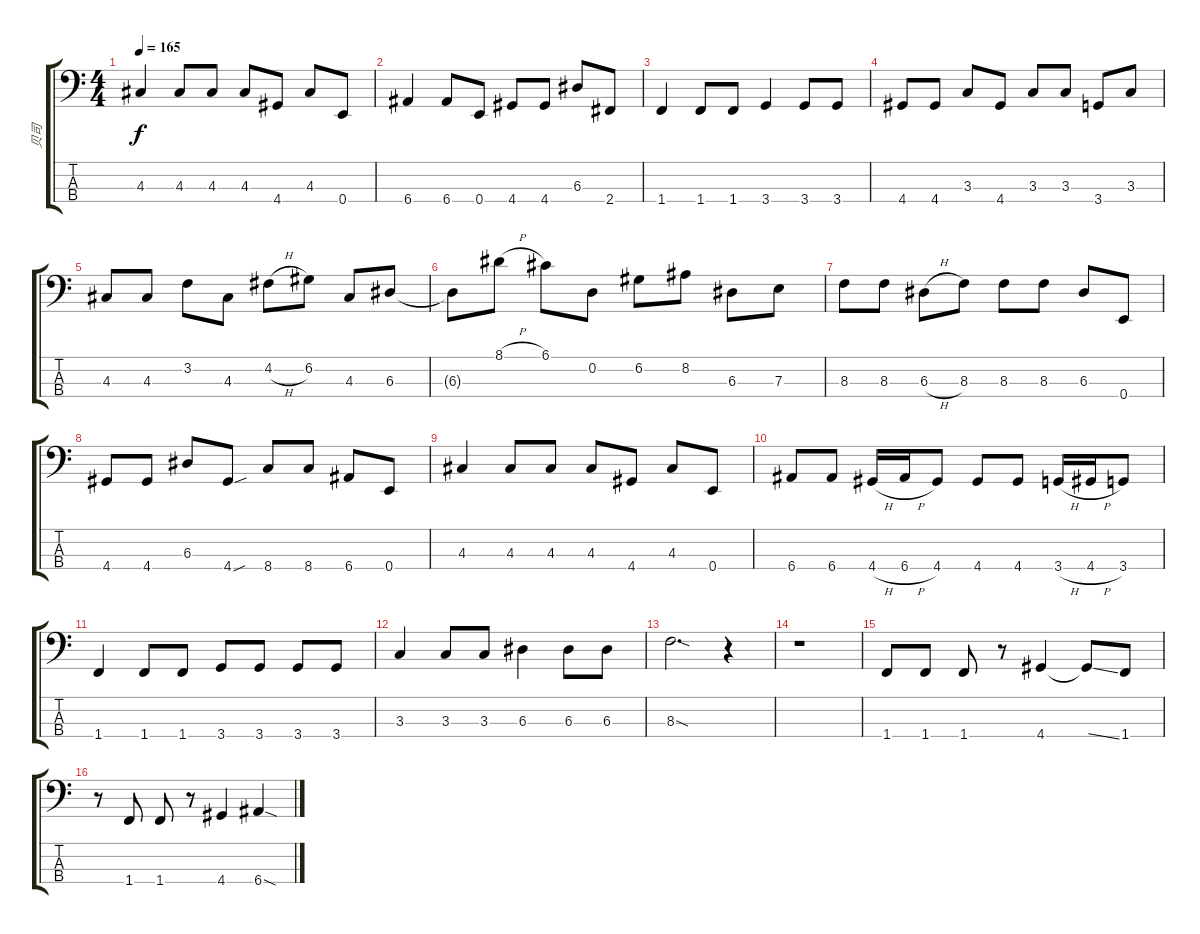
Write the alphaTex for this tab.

\track ("贝司" "贝司") {instrument electricbassfinger}
\staff {score tabs}
\tuning (G2 D2 A1 E1) {hide}
\ts (4 4)
\tempo 165
\clef f4
\ks c
4.3.4{dy f} 4.3.8 4.3.8 4.3.8 4.4.8 4.3.8 0.4.8 |
6.4.4 6.4.8 0.4.8 4.4.8 4.4.8 6.3.8 2.4.8 |
1.4.4 1.4.8 1.4.8 3.4.4 3.4.8 3.4.8 |
4.4.8 4.4.8 3.3.8 4.4.8 3.3.8 3.3.8 3.4.8 3.3.8 |
4.3.8 4.3.8 3.2.8 4.3.8 4.2{h}.8 6.2.8 4.3.8 6.3.8 |
6.3{t}.8 8.1{h}.8 6.1.8 0.2.8 6.2.8 8.2.8 6.3.8 7.3.8 |
8.3.8 8.3.8 6.3{h}.8 8.3.8 8.3.8 8.3.8 6.3.8 0.4.8 |
4.4.8 4.4.8 6.3.8 4.4{sou}.8 8.4.8 8.4.8 6.4.8 0.4.8 |
4.3.4 4.3.8 4.3.8 4.3.8 4.4.8 4.3.8 0.4.8 |
6.4.8 6.4.8 4.4{h}.16 6.4{h}.16 4.4.8 4.4.8 4.4.8 3.4{h}.16 4.4{h}.16 3.4.8 |
1.4.4 1.4.8 1.4.8 3.4.8 3.4.8 3.4.8 3.4.8 |
3.3.4 3.3.8 3.3.8 6.3.4 6.3.8 6.3.8 |
8.3{sod}.2{d} r.4 |
r.1 |
1.4.8 1.4.8 1.4.8 r.8 4.4.4 4.4{ss t}.8 1.4.8 |
r.8 1.4.8 1.4.8 r.8 4.4.4 6.4{sod}.4
